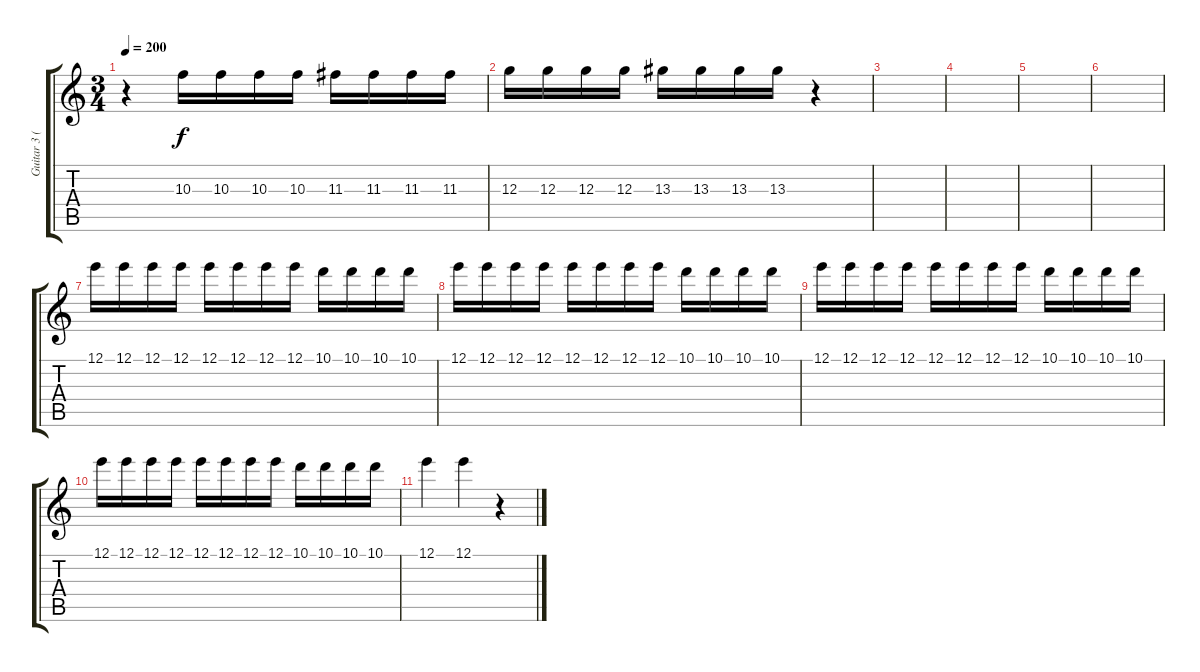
\track ("Guitar 3 (fill/right)" "Guitar 3 (") {instrument distortionguitar}
\staff {score tabs}
\tuning (E4 B3 G3 D3 A2 E2) {hide}
\ts (3 4)
\tempo 200
\clef g2
\ks c
r.4{dy f} 10.3.16 10.3.16 10.3.16 10.3.16 11.3.16 11.3.16 11.3.16 11.3.16 |
12.3.16 12.3.16 12.3.16 12.3.16 13.3.16 13.3.16 13.3.16 13.3.16 r.4 |
|
|
|
|
12.1.16 12.1.16 12.1.16 12.1.16 12.1.16 12.1.16 12.1.16 12.1.16 10.1.16 10.1.16 10.1.16 10.1.16 |
12.1.16 12.1.16 12.1.16 12.1.16 12.1.16 12.1.16 12.1.16 12.1.16 10.1.16 10.1.16 10.1.16 10.1.16 |
12.1.16 12.1.16 12.1.16 12.1.16 12.1.16 12.1.16 12.1.16 12.1.16 10.1.16 10.1.16 10.1.16 10.1.16 |
12.1.16 12.1.16 12.1.16 12.1.16 12.1.16 12.1.16 12.1.16 12.1.16 10.1.16 10.1.16 10.1.16 10.1.16 |
12.1.4 12.1.4 r.4
